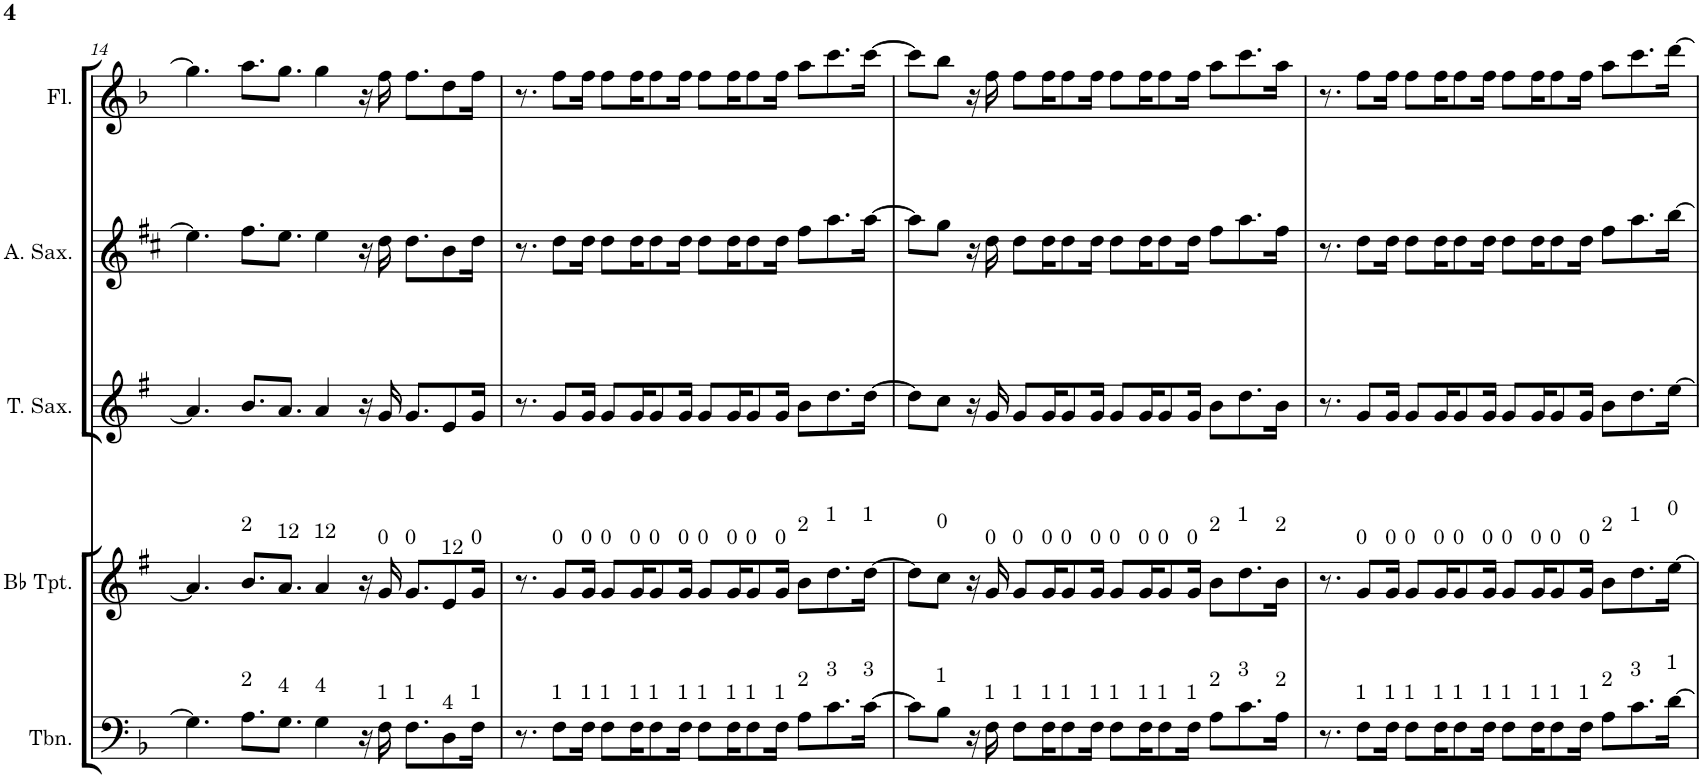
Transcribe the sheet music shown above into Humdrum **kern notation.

**kern	**kern	**kern	**kern	**kern
*part5	*part4	*part3	*part2	*part1
*staff5	*staff4	*staff3	*staff2	*staff1
*I"Trombone	*I"Bb Trumpet	*I"Tenor Saxophone	*I"Alto Saxophone	*I"Flute
*I'Tbn.	*I'Bb Tpt.	*I'T. Sax.	*I'A. Sax.	*I'Fl.
!!LO:PB:g=z
*clefF4	*clefG2	*clefG2	*clefG2	*clefG2
*	*Trd1c2	*Trd8c14	*Trd5c9	*
*k[b-]	*k[f#]	*k[f#]	*k[f#c#]	*k[b-]
*M12/8	*M12/8	*M12/8	*M12/8	*M12/8
=14	=14	=14	=14	=14
4.G\]	4.a/]	4.a/]	4.ee\]	4.gg\]
!	!LO:TX:a:t=2	!	!	!
!LO:TX:a:t=2	!	!	!	!
8.A\L	8.b/L	8.b/L	8.ff#\L	8.aa\L
!	!LO:TX:a:t=12	!	!	!
!LO:TX:a:t=4	!	!	!	!
8.G\J	8.a/J	8.a/J	8.ee\J	8.gg\J
!	!LO:TX:a:t=12	!	!	!
!LO:TX:a:t=4	!	!	!	!
4G\	4a/	4a/	4ee\	4gg\
16r	16r	16r	16r	16r
!	!LO:TX:a:t=0	!	!	!
!LO:TX:a:t=1	!	!	!	!
16F\	16g/	16g/	16dd\	16ff\
!	!LO:TX:a:t=0	!	!	!
!LO:TX:a:t=1	!	!	!	!
8.F\L	8.g/L	8.g/L	8.dd\L	8.ff\L
!	!LO:TX:a:t=12	!	!	!
!LO:TX:a:t=4	!	!	!	!
8D\	8e/	8e/	8b\	8dd\
!	!LO:TX:a:t=0	!	!	!
!LO:TX:a:t=1	!	!	!	!
16F\Jk	16g/Jk	16g/Jk	16dd\Jk	16ff\Jk
=15	=15	=15	=15	=15
8.r	8.r	8.r	8.r	8.r
!	!LO:TX:a:t=0	!	!	!
!LO:TX:a:t=1	!	!	!	!
8F\L	8g/L	8g/L	8dd\L	8ff\L
!	!LO:TX:a:t=0	!	!	!
!LO:TX:a:t=1	!	!	!	!
16F\Jk	16g/Jk	16g/Jk	16dd\Jk	16ff\Jk
!	!LO:TX:a:t=0	!	!	!
!LO:TX:a:t=1	!	!	!	!
8F\L	8g/L	8g/L	8dd\L	8ff\L
!	!LO:TX:a:t=0	!	!	!
!LO:TX:a:t=1	!	!	!	!
16F\K	16g/K	16g/K	16dd\K	16ff\K
!	!LO:TX:a:t=0	!	!	!
!LO:TX:a:t=1	!	!	!	!
8F\	8g/	8g/	8dd\	8ff\
!	!LO:TX:a:t=0	!	!	!
!LO:TX:a:t=1	!	!	!	!
16F\Jk	16g/Jk	16g/Jk	16dd\Jk	16ff\Jk
!	!LO:TX:a:t=0	!	!	!
!LO:TX:a:t=1	!	!	!	!
8F\L	8g/L	8g/L	8dd\L	8ff\L
!	!LO:TX:a:t=0	!	!	!
!LO:TX:a:t=1	!	!	!	!
16F\K	16g/K	16g/K	16dd\K	16ff\K
!	!LO:TX:a:t=0	!	!	!
!LO:TX:a:t=1	!	!	!	!
8F\	8g/	8g/	8dd\	8ff\
!	!LO:TX:a:t=0	!	!	!
!LO:TX:a:t=1	!	!	!	!
16F\Jk	16g/Jk	16g/Jk	16dd\Jk	16ff\Jk
!	!LO:TX:a:t=2	!	!	!
!LO:TX:a:t=2	!	!	!	!
8A\L	8b\L	8b\L	8ff#\L	8aa\L
!	!LO:TX:a:t=1	!	!	!
!LO:TX:a:t=3	!	!	!	!
8.c\	8.dd\	8.dd\	8.aa\	8.ccc\
!	!LO:TX:a:t=1	!	!	!
!LO:TX:a:t=3	!	!	!	!
[16c\Jk	[16dd\Jk	[16dd\Jk	[16aa\Jk	[16ccc\Jk
=16	=16	=16	=16	=16
8c\L]	8dd\L]	8dd\L]	8aa\L]	8ccc\L]
!	!LO:TX:a:t=0	!	!	!
!LO:TX:a:t=1	!	!	!	!
8B-\J	8cc\J	8cc\J	8gg\J	8bb-\J
16r	16r	16r	16r	16r
!	!LO:TX:a:t=0	!	!	!
!LO:TX:a:t=1	!	!	!	!
16F\	16g/	16g/	16dd\	16ff\
!	!LO:TX:a:t=0	!	!	!
!LO:TX:a:t=1	!	!	!	!
8F\L	8g/L	8g/L	8dd\L	8ff\L
!	!LO:TX:a:t=0	!	!	!
!LO:TX:a:t=1	!	!	!	!
16F\K	16g/K	16g/K	16dd\K	16ff\K
!	!LO:TX:a:t=0	!	!	!
!LO:TX:a:t=1	!	!	!	!
8F\	8g/	8g/	8dd\	8ff\
!	!LO:TX:a:t=0	!	!	!
!LO:TX:a:t=1	!	!	!	!
16F\Jk	16g/Jk	16g/Jk	16dd\Jk	16ff\Jk
!	!LO:TX:a:t=0	!	!	!
!LO:TX:a:t=1	!	!	!	!
8F\L	8g/L	8g/L	8dd\L	8ff\L
!	!LO:TX:a:t=0	!	!	!
!LO:TX:a:t=1	!	!	!	!
16F\K	16g/K	16g/K	16dd\K	16ff\K
!	!LO:TX:a:t=0	!	!	!
!LO:TX:a:t=1	!	!	!	!
8F\	8g/	8g/	8dd\	8ff\
!	!LO:TX:a:t=0	!	!	!
!LO:TX:a:t=1	!	!	!	!
16F\Jk	16g/Jk	16g/Jk	16dd\Jk	16ff\Jk
!	!LO:TX:a:t=2	!	!	!
!LO:TX:a:t=2	!	!	!	!
8A\L	8b\L	8b\L	8ff#\L	8aa\L
!	!LO:TX:a:t=1	!	!	!
!LO:TX:a:t=3	!	!	!	!
8.c\	8.dd\	8.dd\	8.aa\	8.ccc\
!	!LO:TX:a:t=2	!	!	!
!LO:TX:a:t=2	!	!	!	!
16A\Jk	16b\Jk	16b\Jk	16ff#\Jk	16aa\Jk
=17	=17	=17	=17	=17
8.r	8.r	8.r	8.r	8.r
!	!LO:TX:a:t=0	!	!	!
!LO:TX:a:t=1	!	!	!	!
8F\L	8g/L	8g/L	8dd\L	8ff\L
!	!LO:TX:a:t=0	!	!	!
!LO:TX:a:t=1	!	!	!	!
16F\Jk	16g/Jk	16g/Jk	16dd\Jk	16ff\Jk
!	!LO:TX:a:t=0	!	!	!
!LO:TX:a:t=1	!	!	!	!
8F\L	8g/L	8g/L	8dd\L	8ff\L
!	!LO:TX:a:t=0	!	!	!
!LO:TX:a:t=1	!	!	!	!
16F\K	16g/K	16g/K	16dd\K	16ff\K
!	!LO:TX:a:t=0	!	!	!
!LO:TX:a:t=1	!	!	!	!
8F\	8g/	8g/	8dd\	8ff\
!	!LO:TX:a:t=0	!	!	!
!LO:TX:a:t=1	!	!	!	!
16F\Jk	16g/Jk	16g/Jk	16dd\Jk	16ff\Jk
!	!LO:TX:a:t=0	!	!	!
!LO:TX:a:t=1	!	!	!	!
8F\L	8g/L	8g/L	8dd\L	8ff\L
!	!LO:TX:a:t=0	!	!	!
!LO:TX:a:t=1	!	!	!	!
16F\K	16g/K	16g/K	16dd\K	16ff\K
!	!LO:TX:a:t=0	!	!	!
!LO:TX:a:t=1	!	!	!	!
8F\	8g/	8g/	8dd\	8ff\
!	!LO:TX:a:t=0	!	!	!
!LO:TX:a:t=1	!	!	!	!
16F\Jk	16g/Jk	16g/Jk	16dd\Jk	16ff\Jk
!	!LO:TX:a:t=2	!	!	!
!LO:TX:a:t=2	!	!	!	!
8A\L	8b\L	8b\L	8ff#\L	8aa\L
!	!LO:TX:a:t=1	!	!	!
!LO:TX:a:t=3	!	!	!	!
8.c\	8.dd\	8.dd\	8.aa\	8.ccc\
!	!LO:TX:a:t=0	!	!	!
!LO:TX:a:t=1	!	!	!	!
[16d\Jk	[16ee\Jk	[16ee\Jk	[16bb\Jk	[16ddd\Jk
=	=	=	=	=
*-	*-	*-	*-	*-
